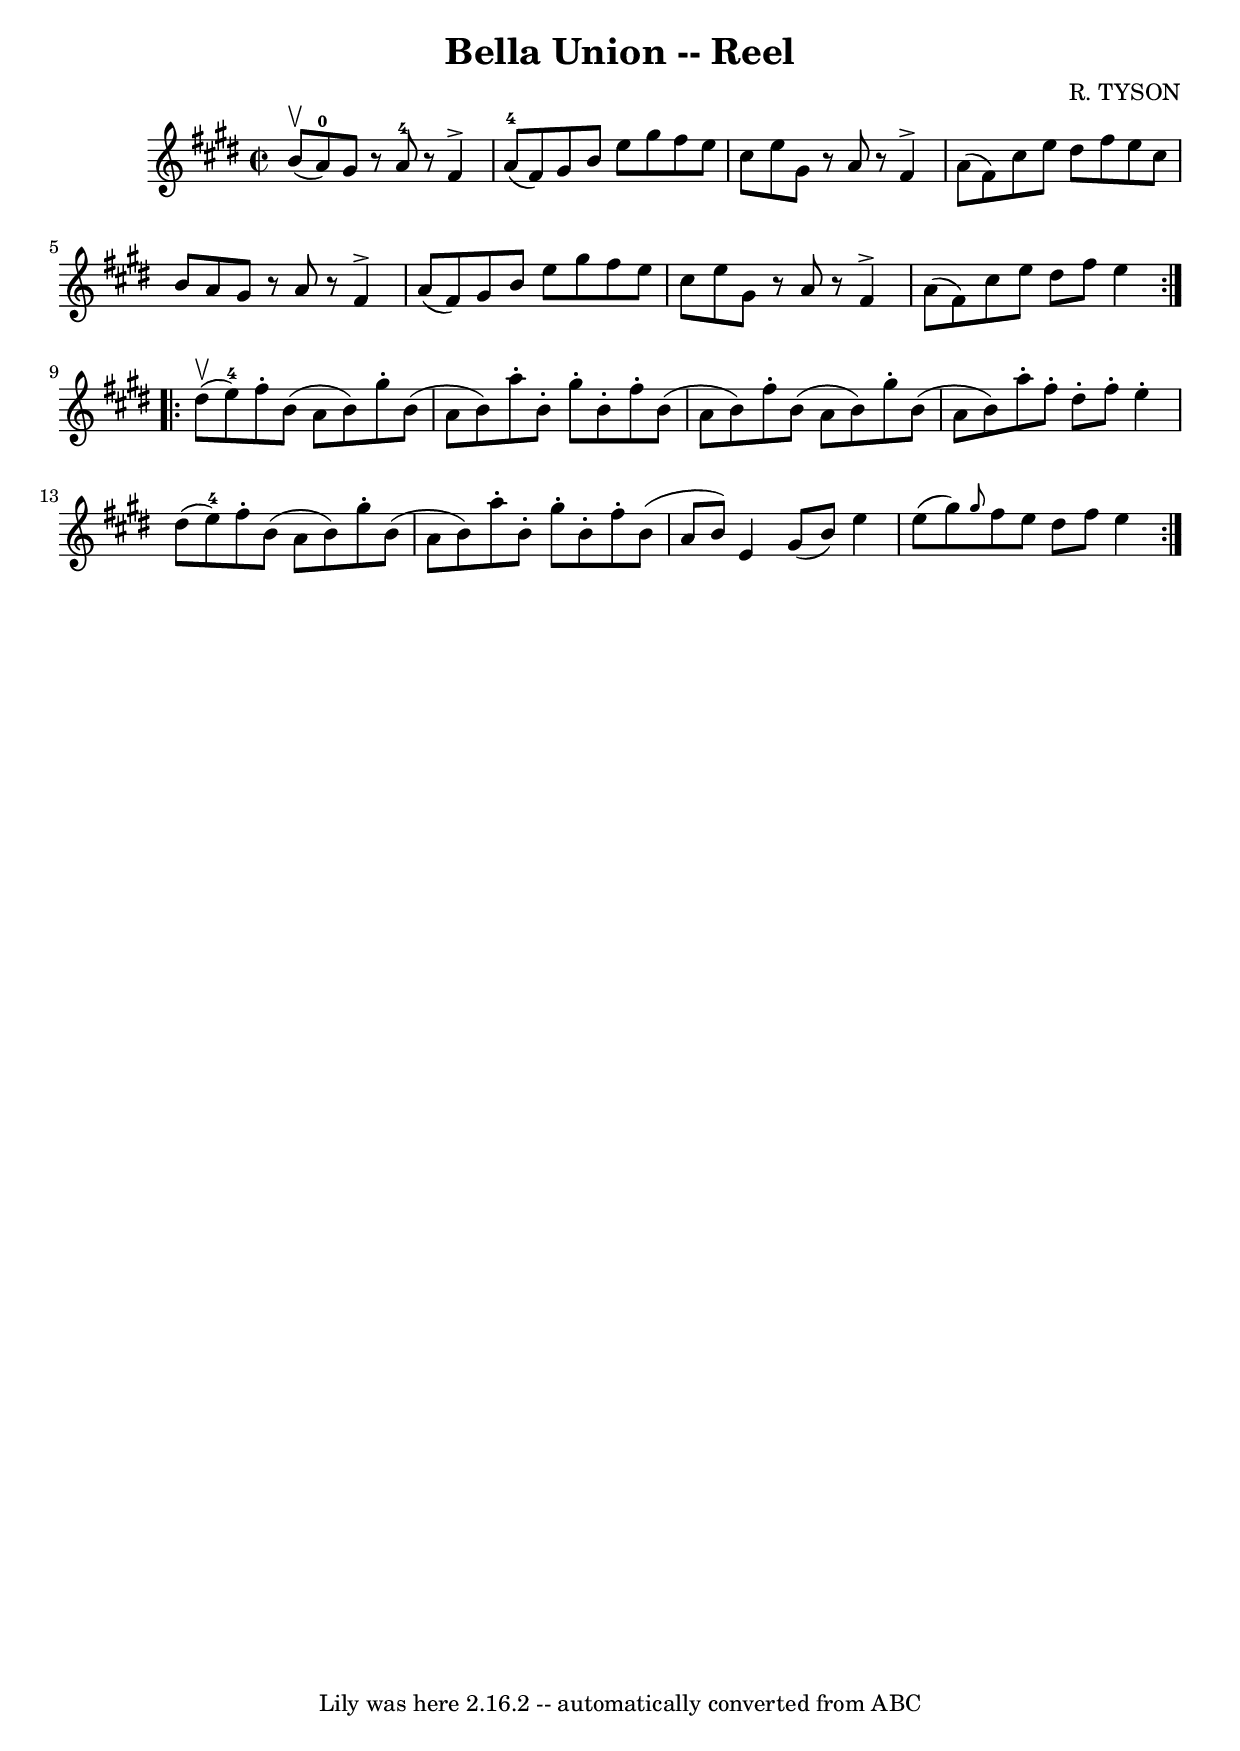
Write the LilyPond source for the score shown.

\version "2.7.40"
\include "Mammoth.ily"
\header {
	book = "Ryan's Mammoth Collection"
	composer = "R. TYSON"
	crossRefNumber = "1"
	footnotes = "\\\\242"
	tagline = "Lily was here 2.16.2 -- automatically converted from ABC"
	title = "Bella Union -- Reel"
}
voicedefault =  {
\set Score.defaultBarType = "empty"

\repeat volta 2 {
\override Staff.TimeSignature #'style = #'C
 \time 2/2 \key e \major b'8^\upbow(a'8-0) |
 gis'8    r8  
 a'8-4   r8 fis'4^\accent a'8-4(fis'8)   |
 gis'8    
b'8 e''8 gis''8 fis''8 e''8 cis''8 e''8    |
 gis'8   
 r8 a'8    r8 fis'4^\accent a'8 (fis'8)   |
 cis''8 e''8  
 dis''8 fis''8 e''8 cis''8 b'8 a'8    |
 gis'8    r8 
a'8    r8 fis'4^\accent a'8 (fis'8)   |
 gis'8 b'8    
e''8 gis''8 fis''8 e''8 cis''8 e''8    |
 gis'8    r8 
a'8    r8 fis'4^\accent a'8 (fis'8)   |
 cis''8 e''8    
dis''8 fis''8 e''4    }     \repeat volta 2 { dis''8^\upbow(e''8 
-4) |
 fis''8 -. b'8 (a'8 b'8) gis''8 -. b'8 (
a'8 b'8)   |
 a''8 -. b'8 -. gis''8 -. b'8 -. fis''8 -.   
b'8 (a'8 b'8)   |
 fis''8 -. b'8 (a'8 b'8) gis''8 
-. b'8 (a'8 b'8)   |
 a''8 -. fis''8 -. dis''8 -.   
fis''8 -. e''4 -. dis''8 (e''8-4)   |
 fis''8 -. b'8 (
 a'8 b'8) gis''8 -. b'8 (a'8 b'8)   |
 a''8 -. b'8 
-. gis''8 -. b'8 -. fis''8 -. b'8 (a'8 b'8)   |
 e'4   
 gis'8 (b'8) e''4 e''8 (gis''8)   |
     \grace {    
gis''8  } fis''8 e''8 dis''8 fis''8 e''4    }   
}

\score{
    <<

	\context Staff="default"
	{
	    \voicedefault 
	}

    >>
	\layout {
	}
	\midi {}
}
